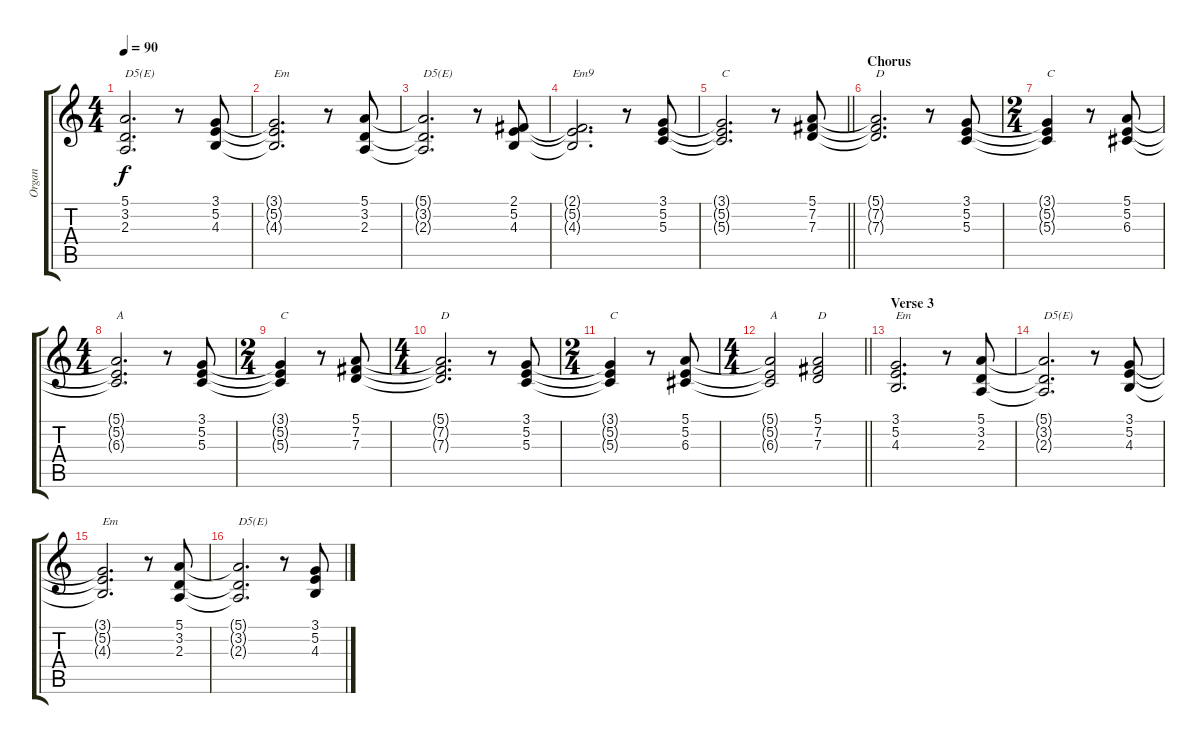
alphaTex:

\track ("Organ" "Organ") {instrument percussiveorgan}
\staff {score tabs}
\tuning (E4 B3 G3 D3 A2 E2) {hide}
\ts (4 4)
\tempo 90
\clef g2
\ks c
(5.1{t} 3.2{t} 2.3{t}).2{d txt "D5(E)" dy f} r.8 (3.1 5.2 4.3).8 |
(3.1{t} 5.2{t} 4.3{t}).2{d txt "Em"} r.8 (5.1 3.2 2.3).8 |
(5.1{t} 3.2{t} 2.3{t}).2{d txt "D5(E)"} r.8 (2.1 5.2 4.3).8 |
(2.1{t} 5.2{t} 4.3{t}).2{d txt "Em9"} r.8 (3.1 5.2 5.3).8 |
\barLineRight lightlight
(3.1{t} 5.2{t} 5.3{t}).2{d txt "C"} r.8 (5.1 7.2 7.3).8 |
\section ("" "Chorus")
(5.1{t} 7.2{t} 7.3{t}).2{d txt "D"} r.8 (3.1 5.2 5.3).8 |
\ts (2 4)
(3.1{t} 5.2{t} 5.3{t}).4{txt "C"} r.8 (5.1 5.2 6.3).8 |
\ts (4 4)
(5.1{t} 5.2{t} 6.3{t}).2{d txt "A"} r.8 (3.1 5.2 5.3).8 |
\ts (2 4)
(3.1{t} 5.2{t} 5.3{t}).4{txt "C"} r.8 (5.1 7.2 7.3).8 |
\ts (4 4)
(5.1{t} 7.2{t} 7.3{t}).2{d txt "D"} r.8 (3.1 5.2 5.3).8 |
\ts (2 4)
(3.1{t} 5.2{t} 5.3{t}).4{txt "C"} r.8 (5.1 5.2 6.3).8 |
\ts (4 4)
\barLineRight lightlight
(5.1{t} 5.2{t} 6.3{t}).2{txt "A"} (5.1 7.2 7.3).2{txt "D"} |
\section ("" "Verse 3")
(3.1 5.2 4.3).2{d txt "Em"} r.8 (5.1 3.2 2.3).8 |
(5.1{t} 3.2{t} 2.3{t}).2{d txt "D5(E)"} r.8 (3.1 5.2 4.3).8 |
(3.1{t} 5.2{t} 4.3{t}).2{d txt "Em"} r.8 (5.1 3.2 2.3).8 |
(5.1{t} 3.2{t} 2.3{t}).2{d txt "D5(E)"} r.8 (3.1 5.2 4.3).8
